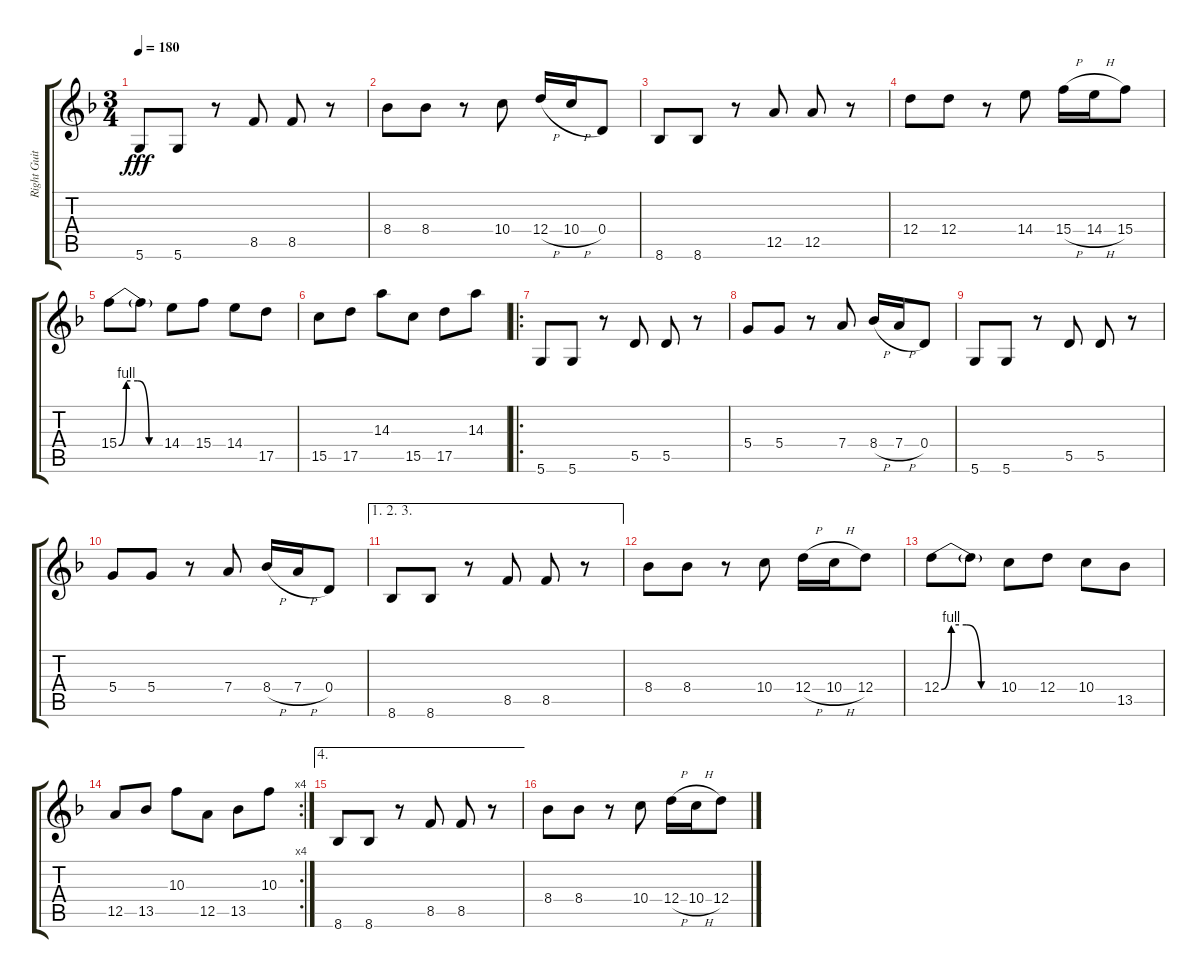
\track ("Right Guitar" "Right Guit") {instrument distortionguitar}
\staff {score tabs}
\tuning (E4 B3 G3 D3 A2 D2) {hide}
\ts (3 4)
\tempo 180
\clef g2
\ks f
5.6.8{dy fff} 5.6.8 r.8 8.5.8 8.5.8 r.8 |
8.4.8 8.4.8 r.8 10.4.8 12.4{h}.16 10.4{h}.16 0.4.8 |
8.6.8 8.6.8 r.8 12.5.8 12.5.8 r.8 |
12.4.8 12.4.8 r.8 14.4.8 15.4{h}.16 14.4{h}.16 15.4.8 |
15.4{be (custom 0 0 10 4 25 4 40 0 60 0)}.8 15.4{t}.8 14.4.8 15.4.8 14.4.8 17.5.8 |
15.5.8 17.5.8 14.3.8 15.5.8 17.5.8 14.3.8 |
\ro
5.6.8 5.6.8 r.8 5.5.8 5.5.8 r.8 |
5.4.8 5.4.8 r.8 7.4.8 8.4{h}.16 7.4{h}.16 0.4.8 |
5.6.8 5.6.8 r.8 5.5.8 5.5.8 r.8 |
5.4.8 5.4.8 r.8 7.4.8 8.4{h}.16 7.4{h}.16 0.4.8 |
\ae (1 2 3)
8.6.8 8.6.8 r.8 8.5.8 8.5.8 r.8 |
8.4.8 8.4.8 r.8 10.4.8 12.4{h}.16 10.4{h}.16 12.4.8 |
12.4{be (custom 0 0 10 4 25 4 40 0 60 0)}.8 12.4{t}.8 10.4.8 12.4.8 10.4.8 13.5.8 |
\rc 4
12.5.8 13.5.8 10.3.8 12.5.8 13.5.8 10.3.8 |
\ae 4
8.6.8 8.6.8 r.8 8.5.8 8.5.8 r.8 |
8.4.8 8.4.8 r.8 10.4.8 12.4{h}.16 10.4{h}.16 12.4.8
